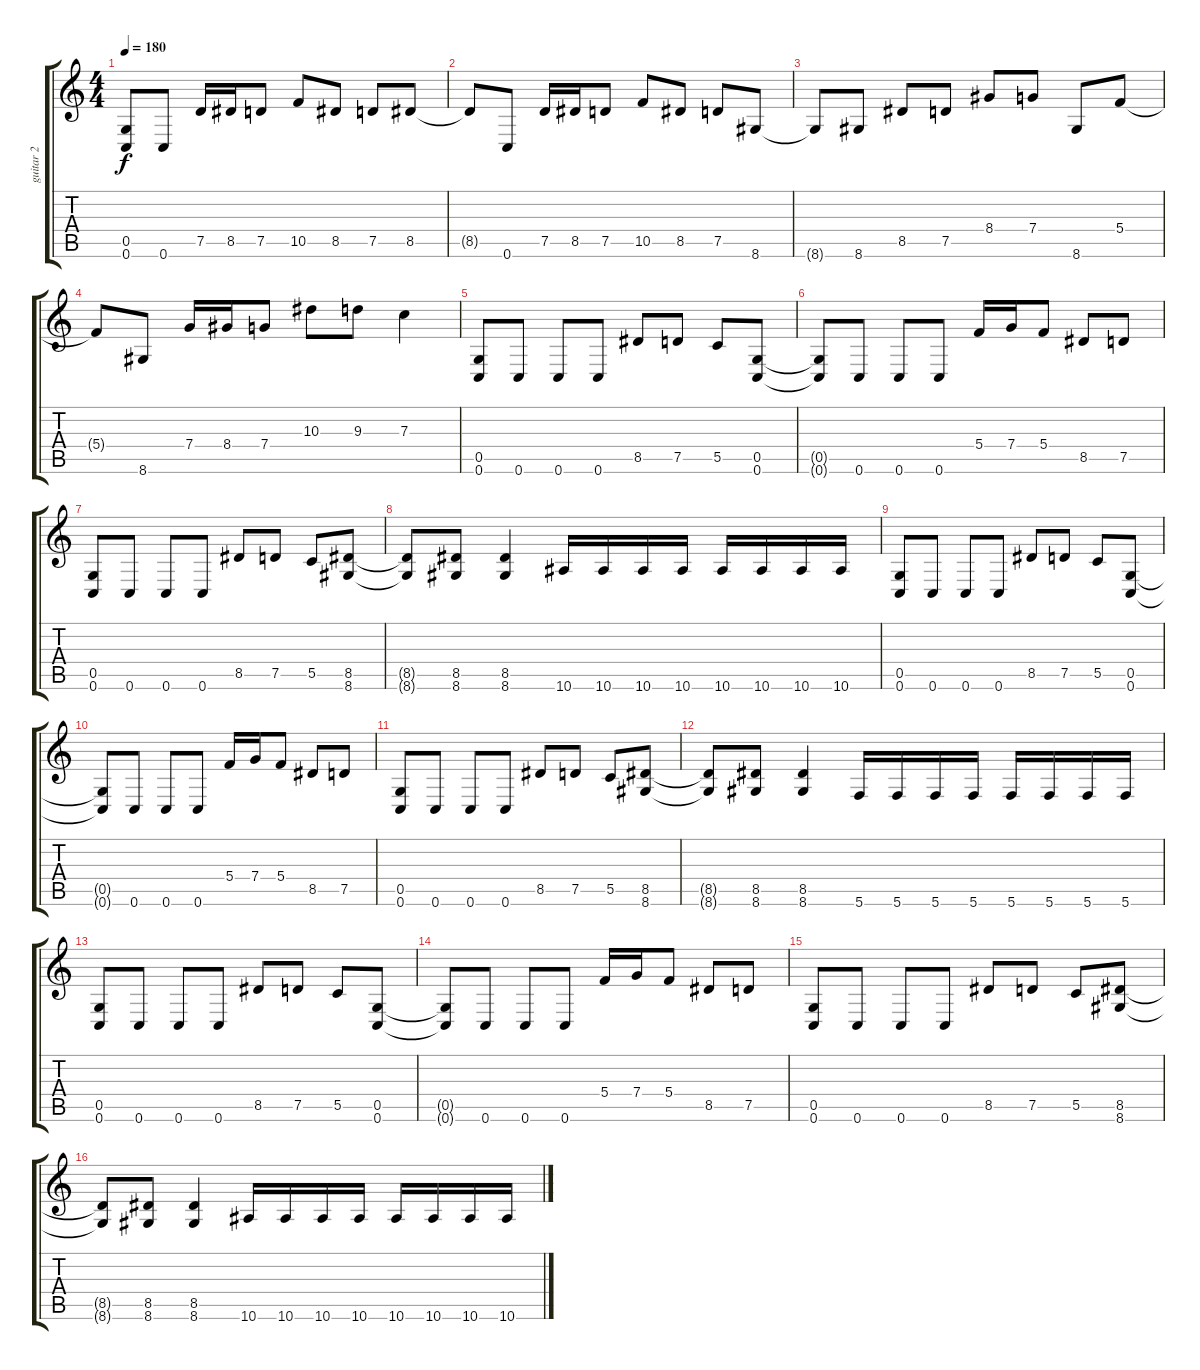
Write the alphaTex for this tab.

\track ("guitar 2" "guitar 2") {instrument overdrivenguitar}
\staff {score tabs}
\tuning (D4 A3 F3 C3 G2 C2) {hide}
\ts (4 4)
\tempo 180
\clef g2
\ks c
(0.5{t} 0.6{t}).8{dy f} 0.6.8 7.5.16 8.5.16 7.5.8 10.5.8 8.5.8 7.5.8 8.5.8 |
8.5{t}.8 0.6.8 7.5.16 8.5.16 7.5.8 10.5.8 8.5.8 7.5.8 8.6.8 |
8.6{t}.8 8.6.8 8.5.8 7.5.8 8.4.8 7.4.8 8.6.8 5.4.8 |
5.4{t}.8 8.6.8 7.4.16 8.4.16 7.4.8 10.3.8 9.3.8 7.3.4 |
(0.5 0.6).8 0.6.8 0.6.8 0.6.8 8.5.8 7.5.8 5.5.8 (0.5 0.6).8 |
(0.5{t} 0.6{t}).8 0.6.8 0.6.8 0.6.8 5.4.16 7.4.16 5.4.8 8.5.8 7.5.8 |
(0.5 0.6).8 0.6.8 0.6.8 0.6.8 8.5.8 7.5.8 5.5.8 (8.5 8.6).8 |
(8.5{t} 8.6{t}).8 (8.5 8.6).8 (8.5 8.6).4 10.6.16 10.6.16 10.6.16 10.6.16 10.6.16 10.6.16 10.6.16 10.6.16 |
(0.5 0.6).8 0.6.8 0.6.8 0.6.8 8.5.8 7.5.8 5.5.8 (0.5 0.6).8 |
(0.5{t} 0.6{t}).8 0.6.8 0.6.8 0.6.8 5.4.16 7.4.16 5.4.8 8.5.8 7.5.8 |
(0.5 0.6).8 0.6.8 0.6.8 0.6.8 8.5.8 7.5.8 5.5.8 (8.5 8.6).8 |
(8.5{t} 8.6{t}).8 (8.5 8.6).8 (8.5 8.6).4 5.6.16 5.6.16 5.6.16 5.6.16 5.6.16 5.6.16 5.6.16 5.6.16 |
(0.5 0.6).8 0.6.8 0.6.8 0.6.8 8.5.8 7.5.8 5.5.8 (0.5 0.6).8 |
(0.5{t} 0.6{t}).8 0.6.8 0.6.8 0.6.8 5.4.16 7.4.16 5.4.8 8.5.8 7.5.8 |
(0.5 0.6).8 0.6.8 0.6.8 0.6.8 8.5.8 7.5.8 5.5.8 (8.5 8.6).8 |
(8.5{t} 8.6{t}).8 (8.5 8.6).8 (8.5 8.6).4 10.6.16 10.6.16 10.6.16 10.6.16 10.6.16 10.6.16 10.6.16 10.6.16
